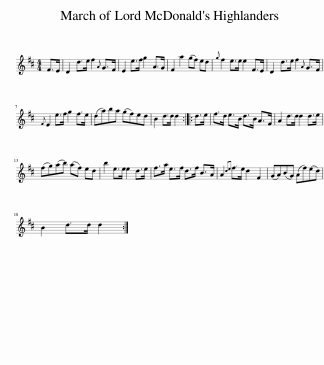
X:1
L:1/8
M:4/4
I:linebreak $
K:D
V:1 treble
V:1
 F>E | D2 d>e f2{A} G>F | E2 e>f g2 A>G | F2 a2 (gf) ed |{g} f2 e>e e2 F>E | %5
 D2 d>e f2{A} G>F |${F} E2 e>f g2 f>e | (da)ba (gf)ed | B2 d>d d2 :: d>e | %10
 f>d e>B d>B A>F | A2 d>d d2 d>e |$ (fg)(ab) (af) ed | b2 e>e e2 d>e | f>a e>f d>f B>A | %15
 A2{de} f>e d2 F2 | (GA)(BG) (Af)(ed) |$ B2 d>d d2 :| %18
